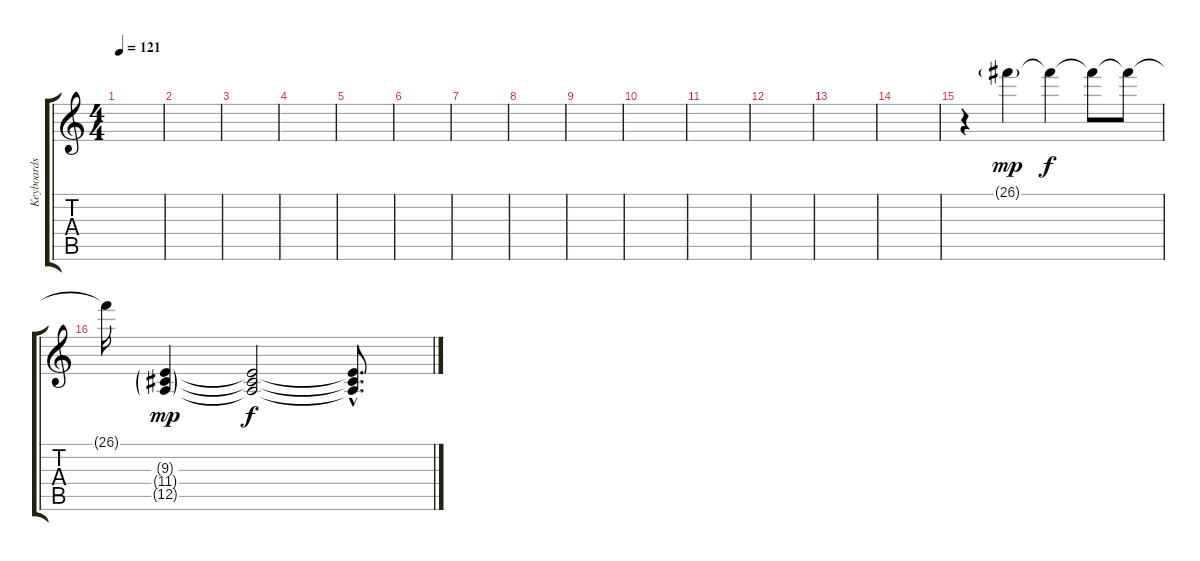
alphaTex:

\track ("Keyboards" "Keyboards") {instrument synthstrings2}
\staff {score tabs}
\tuning (E4 B3 G3 D3 A2 E2) {hide}
\ts (4 4)
\tempo 121
\clef g2
\ks c
|
|
|
|
|
|
|
|
|
|
|
|
|
|
r.4 26.1{g}.4{dy mp volume 10} 26.1{t}.4{dy f} 26.1{t}.8 26.1{t}.8 |
26.1{t}.16{volume 0} (9.3{g} 11.4{g} 12.5{g}).4{dy mp volume 10} (9.3{t} 11.4{t} 12.5{t}).2{dy f} (9.3{hac t} 11.4{hac t} 12.5{hac t}).8{d}
